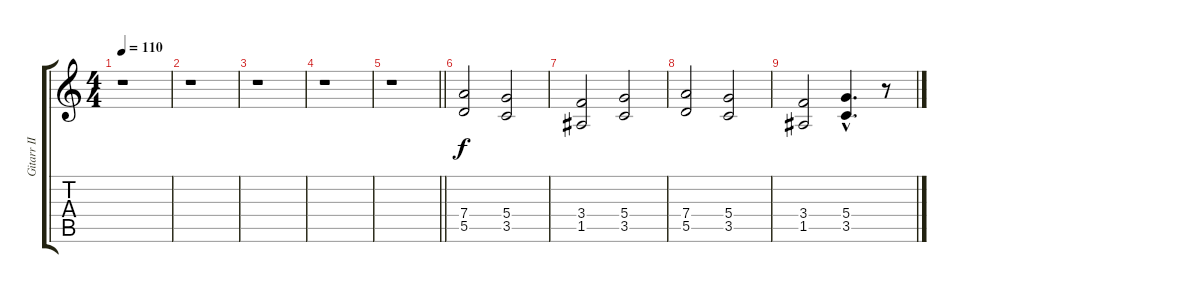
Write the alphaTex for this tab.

\track ("Gitarr II" "Gitarr II") {instrument overdrivenguitar}
\staff {score tabs}
\tuning (E4 B3 G3 D3 A2 E2) {hide}
\ts (4 4)
\tempo 110
\clef g2
\ks c
r.1{dy f} |
r.1 |
r.1 |
r.1 |
\barLineRight lightlight
r.1 |
(7.4 5.5).2 (5.4 3.5).2 |
(3.4 1.5).2 (5.4 3.5).2 |
(7.4 5.5).2 (5.4 3.5).2 |
(3.4 1.5).2 (5.4{hac} 3.5{hac}).4{d} r.8
